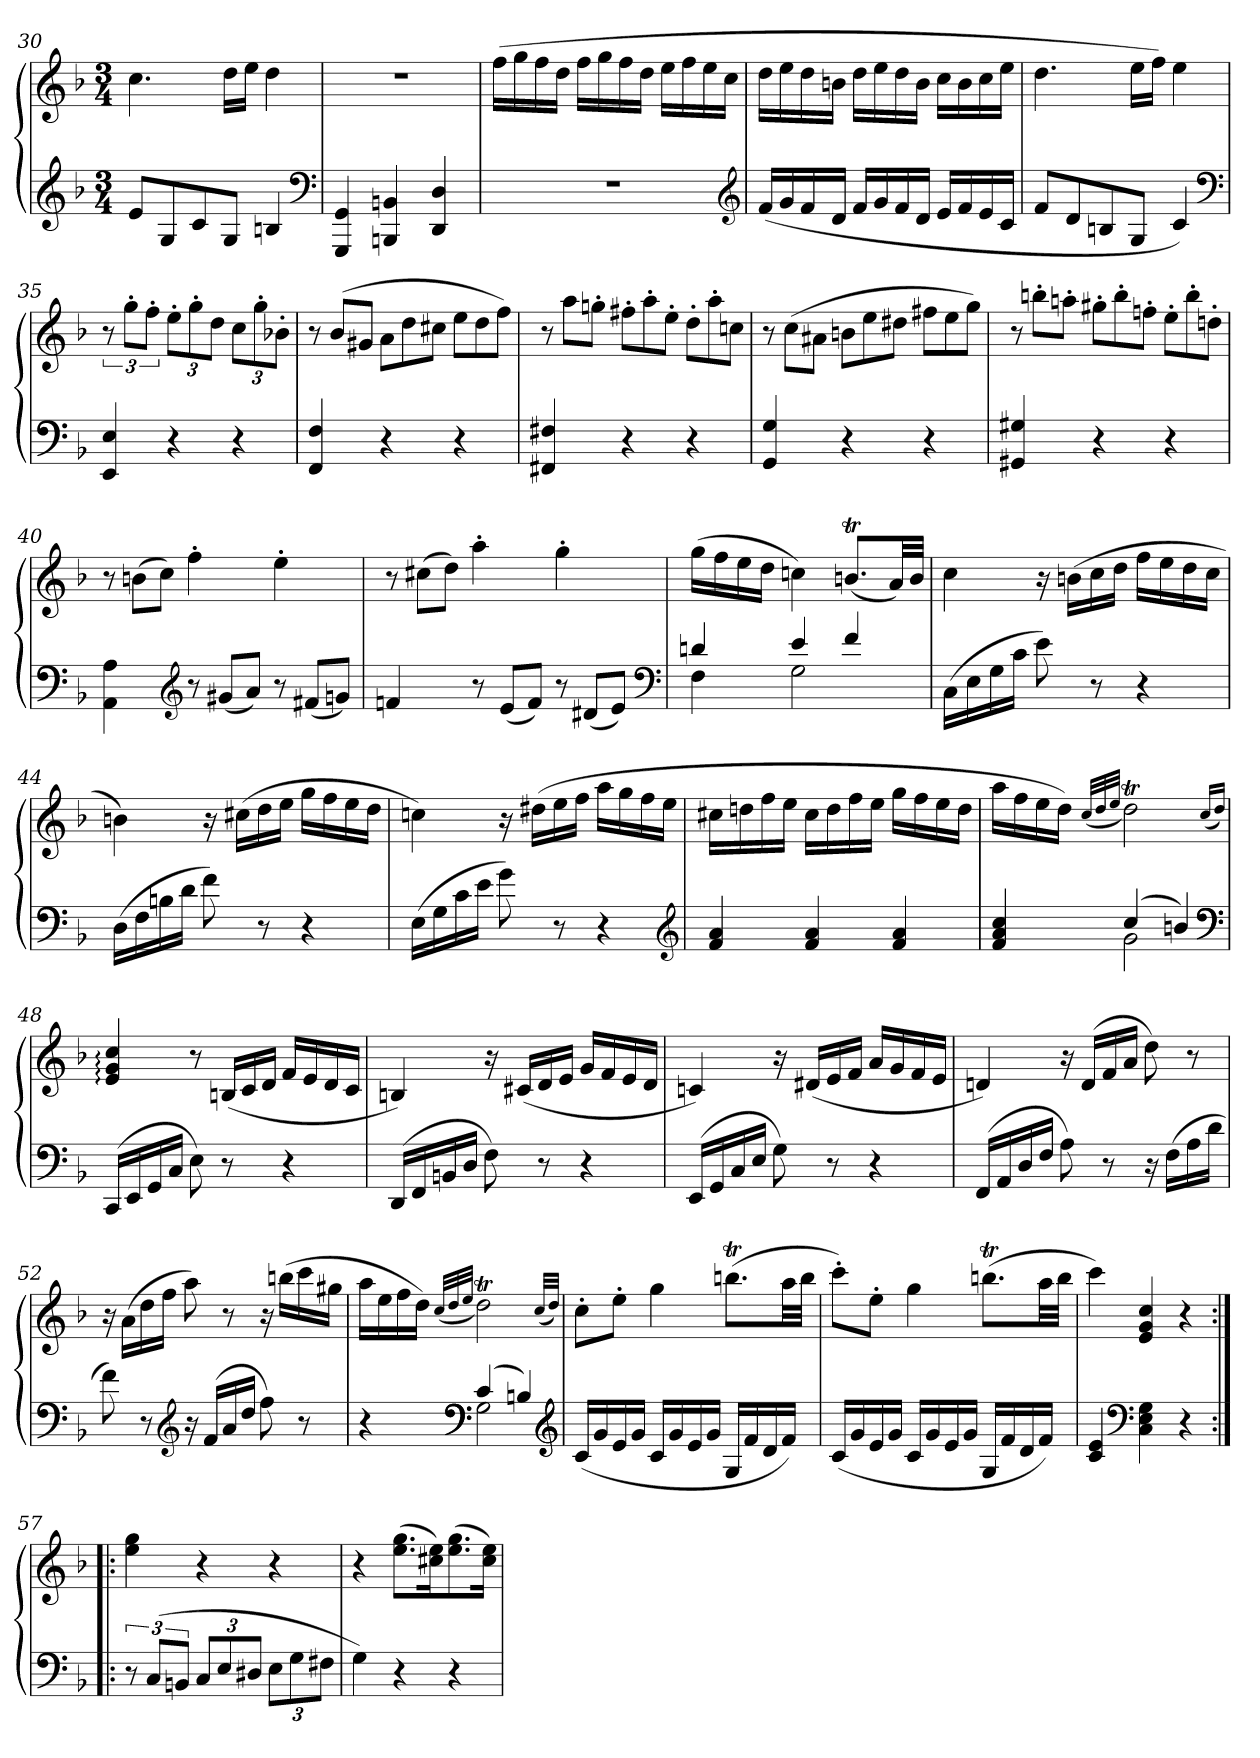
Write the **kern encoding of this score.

**kern	**kern
*part1	*part1
*staff2	*staff1
*clefG2	*clefG2
*k[b-]	*k[b-]
*F:	*F:
*M3/4	*M3/4
=30	=30
8e/L	4.cc\
8G/	.
8c/	.
8G/J	16dd\LL
.	16ee\JJ
4Bn/	4dd\
*clefF4	*
=31	=31
4GGG/ 4GG/	2.r
4BBBn/ 4BBn/	.
4DD/ 4D/	.
=32	=32
2.r	(16ff\LL
.	16gg\
.	16ff\
.	16dd\JJ
.	16ff\LL
.	16gg\
.	16ff\
.	16dd\JJ
.	16ee\LL
.	16ff\
.	16ee\
.	16cc\JJ
*clefG2	*
=33	=33
(16f/LL	16dd\LL
16g/	16ee\
16f/	16dd\
16d/JJ	16bn\JJ
16f/LL	16dd\LL
16g/	16ee\
16f/	16dd\
16d/JJ	16b\JJ
16e/LL	16cc\LL
16f/	16b\
16e/	16cc\
16c/JJ	16ee\JJ
=34	=34
8f/L	4.dd\
8d/	.
8Bn/	.
8G/J	16ee\LL
.	16ff\JJ)
4c/)	4ee\
*clefF4	*
=35	=35
4EE/ 4E/	12r
.	12gg'\L
.	12ff'\J
4r	12ee'\L
.	12gg'\
.	12dd\J
4r	12cc\L
.	12gg'\
.	12b-X'\J
=36	=36
*	*Xtuplet
4FF/ 4F/	12r
.	(>12b-/L
.	12g#X/J
4r	12a\L
.	12dd\
.	12cc#X\J
4r	12ee\L
.	12dd\
.	12ff\J)
=37	=37
4FF#X/ 4F#X/	12r
.	12aa\L
.	12ggn'\J
4r	12ff#X'\L
.	12aa'\
.	12ee'\J
4r	12dd'\L
.	12aa'\
.	12ccn\J
=38	=38
4GG/ 4G/	12r
.	(12cc\L
.	12a#X\J
4r	12bn\L
.	12ee\
.	12dd#X\J
4r	12ff#X\L
.	12ee\
.	12gg\J)
=39	=39
4GG#X/ 4G#X/	12r
.	12bbn'\L
.	12aan'\J
4r	12gg#X'\L
.	12bb'\
.	12ffn'\J
4r	12ee'\L
.	12bb'\
.	12ddn'\J
=40	=40
4AA\ 4A\	12r
.	(12bn\L
.	12cc\J)
*clefG2	*
*Xtuplet	*
12r	4ff'\
(12g#X/L	.
12a/J)	.
12r	4ee'\
(12f#X/L	.
12gn/J)	.
=41	=41
4fn/	12r
.	(12cc#X\L
.	12dd\J)
12r	4aa'\
(12e/L	.
12f/J)	.
12r	4gg'\
(12d#X/L	.
12e/J)	.
*clefF4	*
=42	=42
*^	*
4dn/	4F\	(16gg\LL
.	.	16ff\
.	.	16ee\
.	.	16dd\JJ
4e/	2G\	4ccn\)
4f/	.	(8.bnt/L
.	.	32a/LL)
.	.	32b/JJJ
*v	*v	*
=43	=43
(16C\LL	4cc\
16E\	.
16G\	.
16c\JJ	.
8e\)	16r
.	(16bn\LL
8r	16cc\
.	16dd\JJ
4r	16ff\LL
.	16ee\
.	16dd\
.	16cc\JJ
=44	=44
(16D\LL	4bn\)
16F\	.
16Bn\	.
16d\JJ	.
8f\)	16r
.	(16cc#X\LL
8r	16dd\
.	16ee\JJ
4r	16gg\LL
.	16ff\
.	16ee\
.	16dd\JJ
=45	=45
(16E\LL	4ccn\)
16G\	.
16c\	.
16e\JJ	.
8g\)	16r
.	(16dd#X\LL
8r	16ee\
.	16ff\JJ
4r	16aa\LL
.	16gg\
.	16ff\
.	16ee\JJ
*clefG2	*
=46	=46
4f/ 4a/	16cc#X\LL
.	16ddn\
.	16ff\
.	16ee\JJ
4f/ 4a/	16cc#\LL
.	16dd\
.	16ff\
.	16ee\JJ
4f/ 4a/	16gg\LL
.	16ff\
.	16ee\
.	16dd\JJ
=47	=47
*^	*
4f/ 4a/ 4cc/	4ryy	16aa\LL
.	.	16ff\
.	.	16ee\
.	.	16dd\JJ)
.	.	(32qcc/LLL
.	.	32qdd/
.	.	32qee/JJJ
(4cc/	2g\	2ddT\)
4bn/)	.	.
*v	*v	*
*clefF4	*
.	(16qcc/LL
.	16qdd/JJ)
=48	=48
(16CC/LL	4e:/ 4g:/ 4cc:/
16EE/	.
16GG/	.
16C/JJ	.
8E\)	8r
8r	(24Bn/LL
.	24c/
.	24d/JJ
4r	16f/LL
.	16e/
.	16d/
.	16c/JJ
=49	=49
(16DD/LL	4Bn/)
16FF/	.
16BBn/	.
16D/JJ	.
8F\)	16r
.	(16c#X/LL
8r	16d/
.	16e/JJ
4r	16g/LL
.	16f/
.	16e/
.	16d/JJ
=50	=50
(16EE/LL	4cn/)
16GG/	.
16C/	.
16E/JJ	.
8G\)	16r
.	(16d#X/LL
8r	16e/
.	16f/JJ
4r	16a/LL
.	16g/
.	16f/
.	16e/JJ
=51	=51
(16FF/LL	4dn/)
16AA/	.
16D/	.
16F/JJ	.
8A\)	16r
.	(16d/LL
8r	16f/
.	16a/JJ
16r	8dd\)
(16F\LL	.
16A\	8r
16d\JJ	.
=52	=52
8f\)	16r
.	(16a\LL
8r	16dd\
.	16ff\JJ
*clefG2	*
16r	8aa\)
(16f/LL	.
16a/	8r
16dd/JJ	.
8ff\)	16r
.	(16bbn\LL
8r	16ccc\
.	16gg#X\JJ
=53	=53
*^	*
4ryy	4r	16aa\LL
.	.	16ee\
.	.	16ff\
.	.	16dd\JJ)
*clefF4	*	*
.	.	(32qcc/LLL
.	.	32qdd/
.	.	32qee/JJJ
(4c/	2G\	2ddT\)
4Bn/)	.	.
*v	*v	*
*clefG2	*
.	(32qcc/LLL
.	32qdd/JJJ)
=54	=54
(16c/LL	8cc'\L
16g/	.
16e/	8ee'\J
16g/JJ	.
16c/LL	4gg\
16g/	.
16e/	.
16g/JJ	.
16G/LL	(8.bbnt\L
16f/	.
16d/	.
16f/JJ)	32aa\LL
.	32bb\JJJ
=55	=55
(16c/LL	8ccc'\L)
16g/	.
16e/	8ee'\J
16g/JJ	.
16c/LL	4gg\
16g/	.
16e/	.
16g/JJ	.
16G/LL	(8.bbnt\L
16f/	.
16d/	.
16f/JJ)	32aa\LL
.	32bb\JJJ
=56	=56
4c/ 4e/	4ccc\)
*clefF4	*
4C\ 4E\ 4G\	4e/ 4g/ 4cc/
4r	4r
=57:|!|:	=57:|!|:
*tuplet	*
12r	4ee\ 4gg\
(>12C/L	.
12BBn/J	.
12C/L	4r
12E/	.
12D#X/J	.
12E\L	4r
12G\	.
12F#X\J	.
=58	=58
4G\)	4r
4r	(8.ee\ 8.gg\L
.	16cc#X\ 16ee\K)
4r	(8.ee\ 8.gg\
.	16cc#\ 16ee\Jk)
=	=
*-	*-
